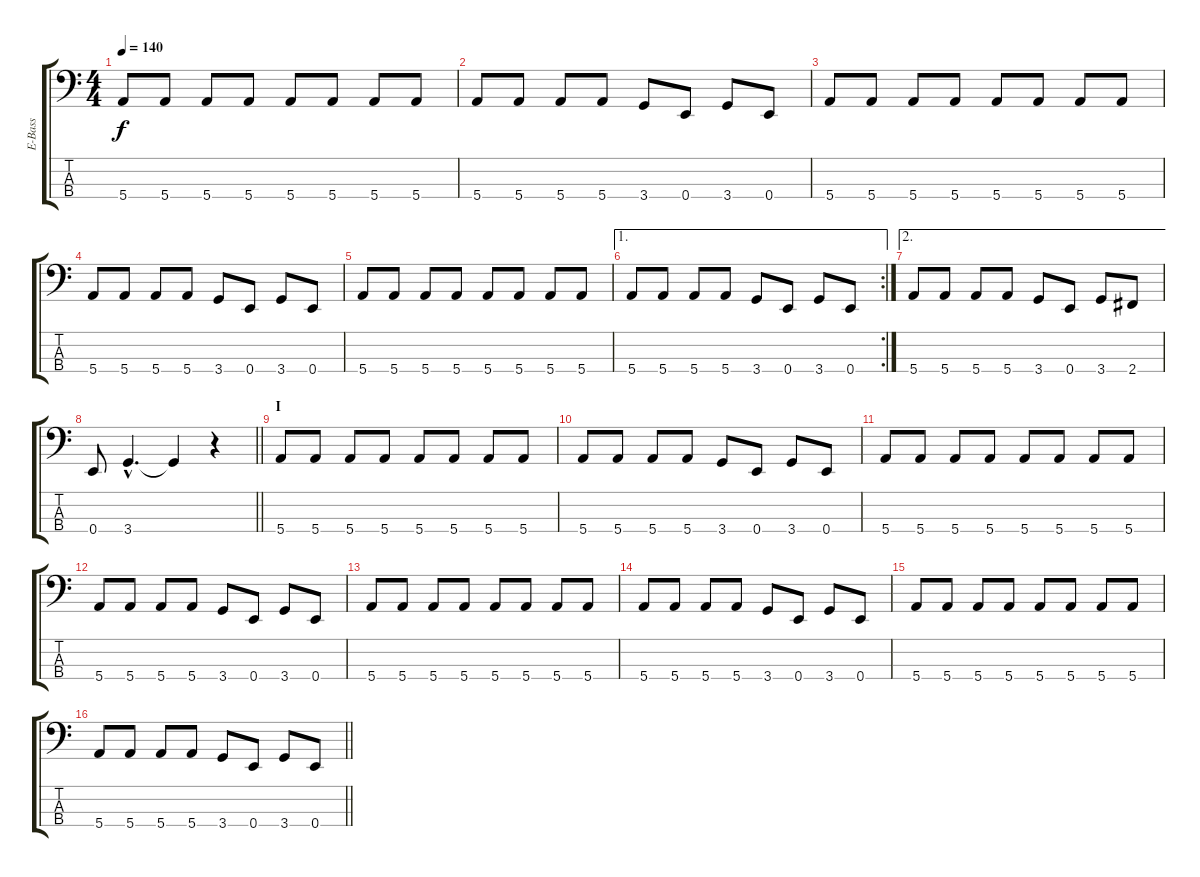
\track ("E-Bass" "E-Bass") {instrument electricbassfinger}
\staff {score tabs}
\tuning (G2 D2 A1 E1) {hide}
\ts (4 4)
\tempo 140
\clef f4
\ks c
5.4.8{dy f} 5.4.8 5.4.8 5.4.8 5.4.8 5.4.8 5.4.8 5.4.8 |
5.4.8 5.4.8 5.4.8 5.4.8 3.4.8 0.4.8 3.4.8 0.4.8 |
5.4.8 5.4.8 5.4.8 5.4.8 5.4.8 5.4.8 5.4.8 5.4.8 |
5.4.8 5.4.8 5.4.8 5.4.8 3.4.8 0.4.8 3.4.8 0.4.8 |
5.4.8 5.4.8 5.4.8 5.4.8 5.4.8 5.4.8 5.4.8 5.4.8 |
\ae 1
\rc 2
5.4.8 5.4.8 5.4.8 5.4.8 3.4.8 0.4.8 3.4.8 0.4.8 |
\ae 2
5.4.8 5.4.8 5.4.8 5.4.8 3.4.8 0.4.8 3.4.8 2.4.8 |
\barLineRight lightlight
0.4.8 3.4{hac}.4{d} 3.4{t}.4 r.4 |
\section ("" "I")
5.4.8 5.4.8 5.4.8 5.4.8 5.4.8 5.4.8 5.4.8 5.4.8 |
5.4.8 5.4.8 5.4.8 5.4.8 3.4.8 0.4.8 3.4.8 0.4.8 |
5.4.8 5.4.8 5.4.8 5.4.8 5.4.8 5.4.8 5.4.8 5.4.8 |
5.4.8 5.4.8 5.4.8 5.4.8 3.4.8 0.4.8 3.4.8 0.4.8 |
5.4.8 5.4.8 5.4.8 5.4.8 5.4.8 5.4.8 5.4.8 5.4.8 |
5.4.8 5.4.8 5.4.8 5.4.8 3.4.8 0.4.8 3.4.8 0.4.8 |
5.4.8 5.4.8 5.4.8 5.4.8 5.4.8 5.4.8 5.4.8 5.4.8 |
\barLineRight lightlight
5.4.8 5.4.8 5.4.8 5.4.8 3.4.8 0.4.8 3.4.8 0.4.8
